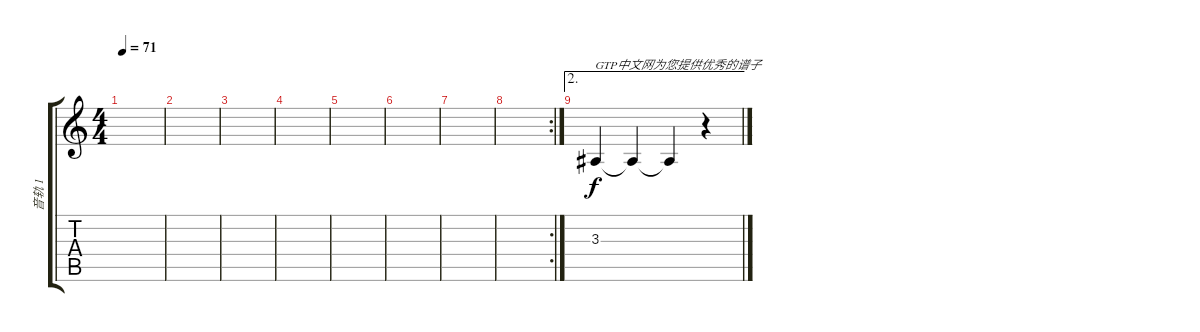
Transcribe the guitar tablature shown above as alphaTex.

\track ("音轨 1" "音轨 1") {instrument pad7halo}
\staff {score tabs}
\tuning (E4 B3 G3 D3 A2 E2) {hide}
\ts (4 4)
\tempo 71
\clef g2
\ks c
|
|
|
|
|
|
|
\rc 2
|
\ae 2
3.3.4{txt "GTP中文网为您提供优秀的谱子"} 3.3{t}.4 3.3{t}.4 r.4
